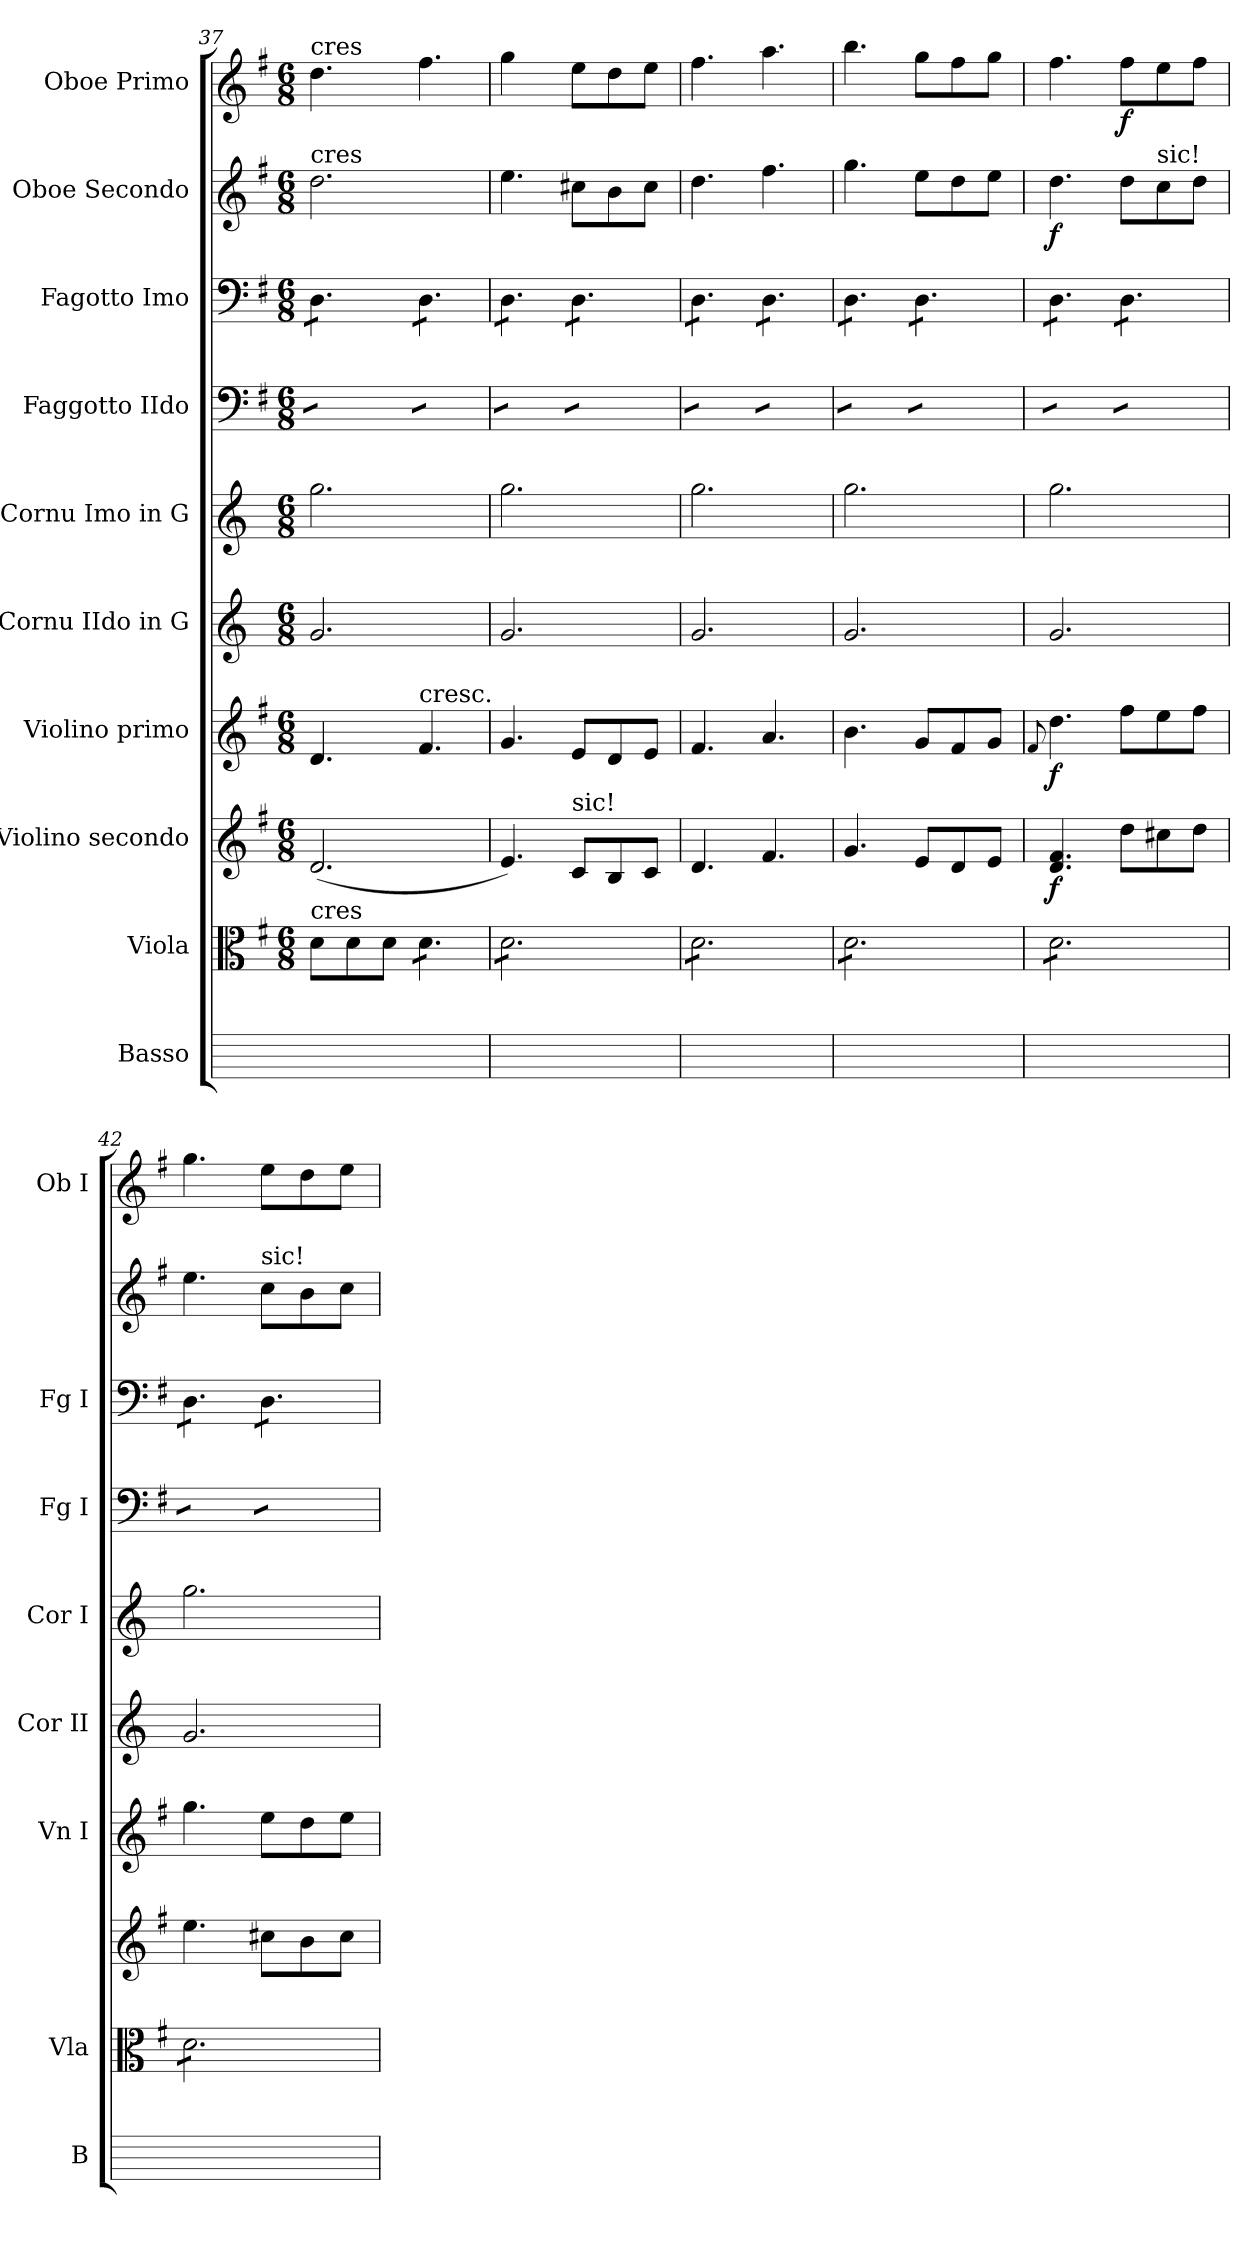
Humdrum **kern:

**kern	**kern	**kern	**dynam	**kern	**dynam	**kern	**kern	**kern	**kern	**kern	**dynam	**kern	**dynam
*part10	*part9	*part8	*part8	*part7	*part7	*part6	*part5	*part4	*part3	*part2	*part2	*part1	*part1
*staff10	*staff9	*staff8	*staff8	*staff7	*staff7	*staff6	*staff5	*staff4	*staff3	*staff2	*staff2	*staff1	*staff1
*I"Basso	*I"Viola	*I"Violino secondo	*	*I"Violino primo	*	*I"Cornu IIdo in G	*I"Cornu Imo in G	*I"Faggotto IIdo	*I"Fagotto Imo	*I"Oboe Secondo	*	*I"Oboe Primo	*
*I'B	*I'Vla	*	*	*I'Vn I	*	*I'Cor II	*I'Cor I	*I'Fg I	*I'Fg I	*	*	*I'Ob I	*
*	*clefC3	*clefG2	*	*clefG2	*	*clefG2	*clefG2	*clefF4	*clefF4	*clefG2	*	*clefG2	*
*	*	*	*	*	*	*ITrd3c5	*ITrd3c5	*	*	*	*	*	*
*	*k[f#]	*k[f#]	*	*k[f#]	*	*k[f#]	*k[f#]	*k[f#]	*k[f#]	*k[f#]	*	*k[f#]	*
*	*G:	*G:	*	*G:	*	*	*	*G:	*G:	*G:	*	*G:	*
*	*M6/8	*M6/8	*	*M6/8	*	*M6/8	*M6/8	*M6/8	*M6/8	*M6/8	*	*M6/8	*
=37	=37	=37	=37	=37	=37	=37	=37	=37	=37	=37	=37	=37	=37
!	!	!	!	!	!	!	!	!	!	!	!	!LO:TX:t=cres	!
!	!	!	!	!	!	!	!	!	!	!LO:TX:t=cres	!	!	!
!	!	!	!	!	!	!	!	!	!LO:TX:t=cres	!	!	!	!
!	!	!	!	!	!	!	!	!LO:TX:t=cres	!	!	!	!	!
!	!LO:TX:t=cres	!	!	!	!	!	!	!	!	!	!	!	!
*	*	*	*	*	*	*	*	*tremolo	*	*	*	*	*
*	*	*	*	*	*	*	*	*	*tremolo	*	*	*	*
2.ryy	8d\L	(2.d/	.	4.d/	.	2.d/	2.dd\	8D\yyL	8D\L	2.dd\	.	4.dd\	.
.	8d\	.	.	.	.	.	.	8D\yy	8D\	.	.	.	.
.	8d\J	.	.	.	.	.	.	8D\yyJ	8D\J	.	.	.	.
!	!	!	!	!LO:TX:t=cresc.	!	!	!	!	!	!	!	!	!
*	*tremolo	*	*	*	*	*	*	*	*	*	*	*	*
.	8d\L	.	.	4.f#/	.	.	.	8D\yyL	8D\L	.	.	4.ff#\	.
.	8d\	.	.	.	.	.	.	8D\yy	8D\	.	.	.	.
.	8d\J	.	.	.	.	.	.	8D\yyJ	8D\J	.	.	.	.
=38	=38	=38	=38	=38	=38	=38	=38	=38	=38	=38	=38	=38	=38
!	!	!	!	!	!	!	!	!	!	!	!	!LO:N:vis=4	!
2.ryy	8d\L	4.e/)	.	4.g/	.	2.d/	2.dd\	8D\yyL	8D\L	4.ee\	.	4.gg\	.
.	8d\	.	.	.	.	.	.	8D\yy	8D\	.	.	.	.
.	8d\	.	.	.	.	.	.	8D\yyJ	8D\J	.	.	.	.
!	!	!LO:TX:a:t=sic!	!	!	!	!	!	!	!	!	!	!	!
.	8d\	8c/L	.	8e/L	.	.	.	8D\yyL	8D\L	8cc#X\L	.	8ee\L	.
.	8d\	8B/	.	8d/	.	.	.	8D\yy	8D\	8b\	.	8dd\	.
.	8d\J	8c/J	.	8e/J	.	.	.	8D\yyJ	8D\J	8cc#\J	.	8ee\J	.
=39	=39	=39	=39	=39	=39	=39	=39	=39	=39	=39	=39	=39	=39
2.ryy	8d\L	4.d/	.	4.f#/	.	2.d/	2.dd\	8D\yyL	8D\L	4.dd\	.	4.ff#\	.
.	8d\	.	.	.	.	.	.	8D\yy	8D\	.	.	.	.
.	8d\	.	.	.	.	.	.	8D\yyJ	8D\J	.	.	.	.
.	8d\	4.f#/	.	4.a/	.	.	.	8D\yyL	8D\L	4.ff#\	.	4.aa\	.
.	8d\	.	.	.	.	.	.	8D\yy	8D\	.	.	.	.
.	8d\J	.	.	.	.	.	.	8D\yyJ	8D\J	.	.	.	.
=40	=40	=40	=40	=40	=40	=40	=40	=40	=40	=40	=40	=40	=40
2.ryy	8d\L	4.g/	.	4.b\	.	2.d/	2.dd\	8D\yyL	8D\L	4.gg\	.	4.bb\	.
.	8d\	.	.	.	.	.	.	8D\yy	8D\	.	.	.	.
.	8d\	.	.	.	.	.	.	8D\yyJ	8D\J	.	.	.	.
.	8d\	8e/L	.	8g/L	.	.	.	8D\yyL	8D\L	8ee\L	.	8gg\L	.
.	8d\	8d/	.	8f#/	.	.	.	8D\yy	8D\	8dd\	.	8ff#\	.
.	8d\J	8e/J	.	8g/J	.	.	.	8D\yyJ	8D\J	8ee\J	.	8gg\J	.
=41	=41	=41	=41	=41	=41	=41	=41	=41	=41	=41	=41	=41	=41
.	.	.	.	8qqf#/	.	.	.	.	.	.	.	.	.
2.ryy	8d\L	4.d/ 4.f#/	f	4.dd\	f	2.d/	2.dd\	8D\yyL	8D\L	4.dd\	f	4.ff#\	.
.	8d\	.	.	.	.	.	.	8D\yy	8D\	.	.	.	.
.	8d\	.	.	.	.	.	.	8D\yyJ	8D\J	.	.	.	.
.	8d\	8dd\L	.	8ff#\L	.	.	.	8D\yyL	8D\L	8dd\L	.	8ff#\L	f
!	!	!	!	!	!	!	!	!	!	!LO:TX:a:t=sic!	!	!	!
.	8d\	8cc#X\	.	8ee\	.	.	.	8D\yy	8D\	8cc\	.	8ee\	.
.	8d\J	8dd\J	.	8ff#\J	.	.	.	8D\yyJ	8D\J	8dd\J	.	8ff#\J	.
=42	=42	=42	=42	=42	=42	=42	=42	=42	=42	=42	=42	=42	=42
2.ryy	8d\L	4.ee\	.	4.gg\	.	2.d/	2.dd\	8D\yyL	8D\L	4.ee\	.	4.gg\	.
.	8d\	.	.	.	.	.	.	8D\yy	8D\	.	.	.	.
.	8d\	.	.	.	.	.	.	8D\yyJ	8D\J	.	.	.	.
!	!	!	!	!	!	!	!	!	!	!LO:TX:a:t=sic!	!	!	!
.	8d\	8cc#X\L	.	8ee\L	.	.	.	8D\yyL	8D\L	8cc\L	.	8ee\L	.
.	8d\	8b\	.	8dd\	.	.	.	8D\yy	8D\	8b\	.	8dd\	.
.	8d\J	8cc#\J	.	8ee\J	.	.	.	8D\yyJ	8D\J	8cc\J	.	8ee\J	.
*	*	*	*	*	*	*	*	*	*Xtremolo	*	*	*	*
*	*	*	*	*	*	*	*	*Xtremolo	*	*	*	*	*
*	*Xtremolo	*	*	*	*	*	*	*	*	*	*	*	*
=	=	=	=	=	=	=	=	=	=	=	=	=	=
*-	*-	*-	*-	*-	*-	*-	*-	*-	*-	*-	*-	*-	*-
